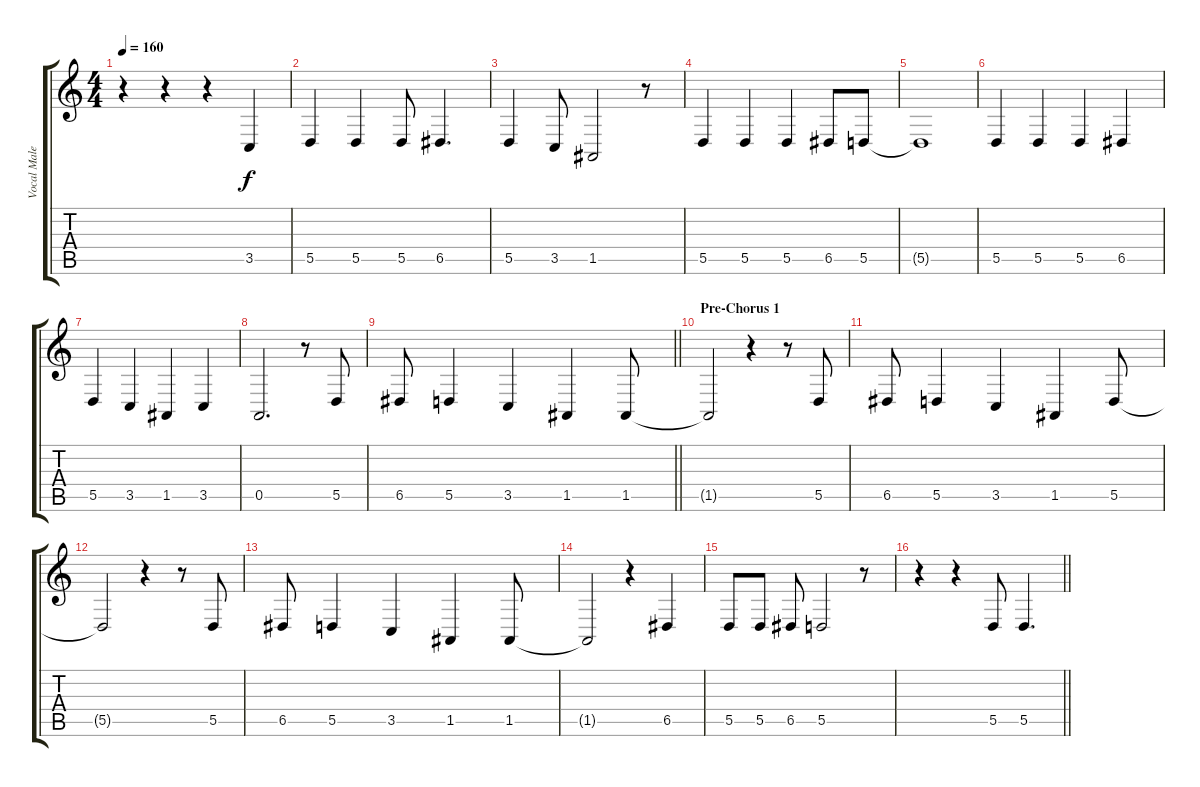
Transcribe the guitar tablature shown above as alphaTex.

\track ("Vocal Male" "Vocal Male") {instrument lead2sawtooth}
\staff {score tabs}
\tuning (E4 B3 G3 D3 A2 E2) {hide}
\ts (4 4)
\tempo 160
\clef g2
\ks c
r.4{dy f} r.4 r.4 3.5.4 |
5.5.4 5.5.4 5.5.8 6.5.4{d} |
5.5.4 3.5.8 1.5.2 r.8 |
5.5.4 5.5.4 5.5.4 6.5.8 5.5.8 |
5.5{t}.1 |
5.5.4 5.5.4 5.5.4 6.5.4 |
5.5.4 3.5.4 1.5.4 3.5.4 |
0.5.2{d} r.8 5.5.8 |
\barLineRight lightlight
6.5.8 5.5.4 3.5.4 1.5.4 1.5.8 |
\section ("" "Pre-Chorus 1")
1.5{t}.2 r.4 r.8 5.5.8 |
6.5.8 5.5.4 3.5.4 1.5.4 5.5.8 |
5.5{t}.2 r.4 r.8 5.5.8 |
6.5.8 5.5.4 3.5.4 1.5.4 1.5.8 |
1.5{t}.2 r.4 6.5.4 |
5.5.8 5.5.8 6.5.8 5.5.2 r.8 |
\barLineRight lightlight
r.4 r.4 5.5.8 5.5.4{d}
